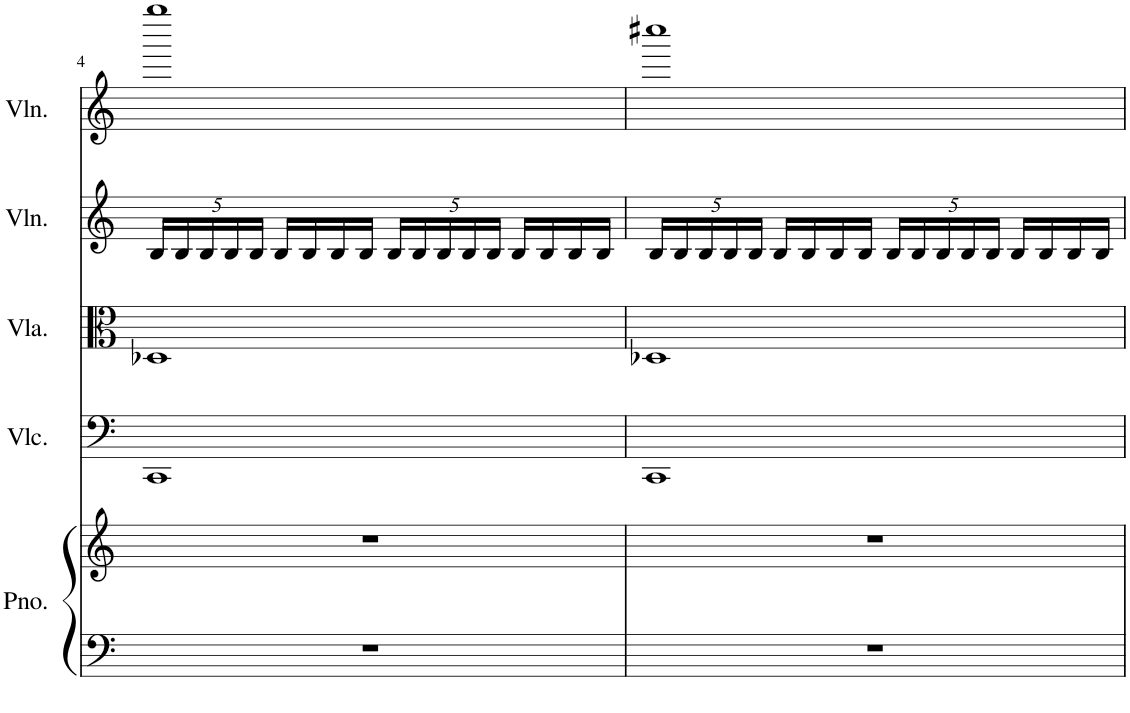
**kern	**kern	**kern	**kern	**kern	**kern
*part5	*part5	*part4	*part3	*part2	*part1
*staff6	*staff5	*staff4	*staff3	*staff2	*staff1
*I"Piano	*	*I"Violoncello	*I"Viola	*I"Violin	*I"Violin
*I'Pno.	*	*I'Vlc.	*I'Vla.	*I'Vln.	*I'Vln.
!!LO:PB:g=z
*clefF4	*clefG2	*clefF4	*clefC3	*clefG2	*clefG2
*k[]	*k[]	*k[]	*k[]	*k[]	*k[]
*M4/4	*M4/4	*M4/4	*M4/4	*M4/4	*M4/4
*	*	*	*	*Xbrackettup	*
=4	=4	=4	=4	=4	=4
1r	1r	1CC	1D-X	20B/LL	1gggg
.	.	.	.	20B/	.
.	.	.	.	20B/	.
.	.	.	.	20B/	.
.	.	.	.	20B/JJ	.
.	.	.	.	16B/LL	.
.	.	.	.	16B/	.
.	.	.	.	16B/	.
.	.	.	.	16B/JJ	.
.	.	.	.	20B/LL	.
.	.	.	.	20B/	.
.	.	.	.	20B/	.
.	.	.	.	20B/	.
.	.	.	.	20B/JJ	.
.	.	.	.	16B/LL	.
.	.	.	.	16B/	.
.	.	.	.	16B/	.
.	.	.	.	16B/JJ	.
=5	=5	=5	=5	=5	=5
1r	1r	1CC	1D-X	20B/LL	1cccc#X
.	.	.	.	20B/	.
.	.	.	.	20B/	.
.	.	.	.	20B/	.
.	.	.	.	20B/JJ	.
.	.	.	.	16B/LL	.
.	.	.	.	16B/	.
.	.	.	.	16B/	.
.	.	.	.	16B/JJ	.
.	.	.	.	20B/LL	.
.	.	.	.	20B/	.
.	.	.	.	20B/	.
.	.	.	.	20B/	.
.	.	.	.	20B/JJ	.
.	.	.	.	16B/LL	.
.	.	.	.	16B/	.
.	.	.	.	16B/	.
.	.	.	.	16B/JJ	.
=	=	=	=	=	=
*-	*-	*-	*-	*-	*-
